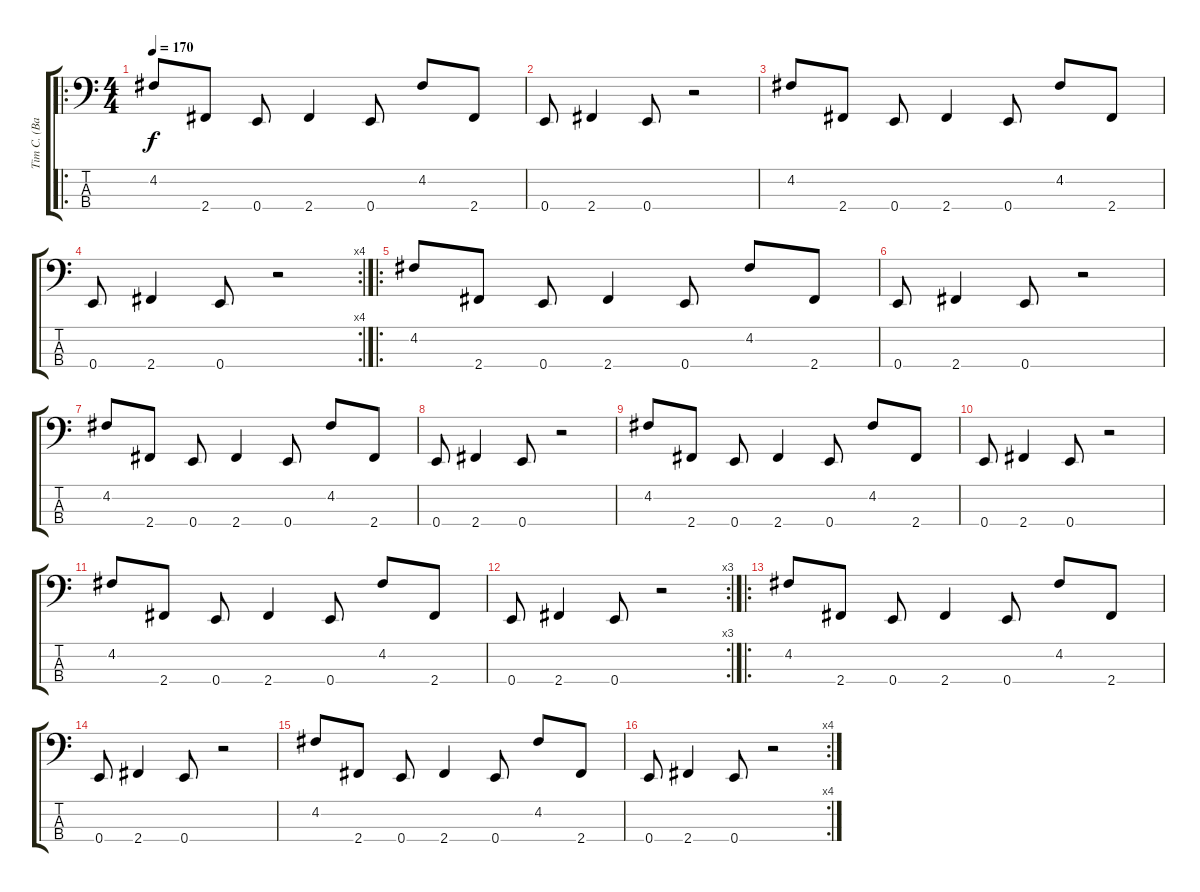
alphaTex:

\track ("Tim C. (Bass)" "Tim C. (Ba") {instrument electricbassfinger}
\staff {score tabs}
\tuning (G2 D2 A1 E1) {hide}
\ro
\ts (4 4)
\tempo 170
\clef f4
\ks c
4.2.8{dy f} 2.4.8 0.4.8 2.4.4 0.4.8 4.2.8 2.4.8 |
0.4.8 2.4.4 0.4.8 r.2 |
4.2.8 2.4.8 0.4.8 2.4.4 0.4.8 4.2.8 2.4.8 |
\rc 4
0.4.8 2.4.4 0.4.8 r.2 |
\ro
4.2.8 2.4.8 0.4.8 2.4.4 0.4.8 4.2.8 2.4.8 |
0.4.8 2.4.4 0.4.8 r.2 |
4.2.8 2.4.8 0.4.8 2.4.4 0.4.8 4.2.8 2.4.8 |
0.4.8 2.4.4 0.4.8 r.2 |
4.2.8 2.4.8 0.4.8 2.4.4 0.4.8 4.2.8 2.4.8 |
0.4.8 2.4.4 0.4.8 r.2 |
4.2.8 2.4.8 0.4.8 2.4.4 0.4.8 4.2.8 2.4.8 |
\rc 3
0.4.8 2.4.4 0.4.8 r.2 |
\ro
4.2.8 2.4.8 0.4.8 2.4.4 0.4.8 4.2.8 2.4.8 |
0.4.8 2.4.4 0.4.8 r.2 |
4.2.8 2.4.8 0.4.8 2.4.4 0.4.8 4.2.8 2.4.8 |
\rc 4
0.4.8 2.4.4 0.4.8 r.2
